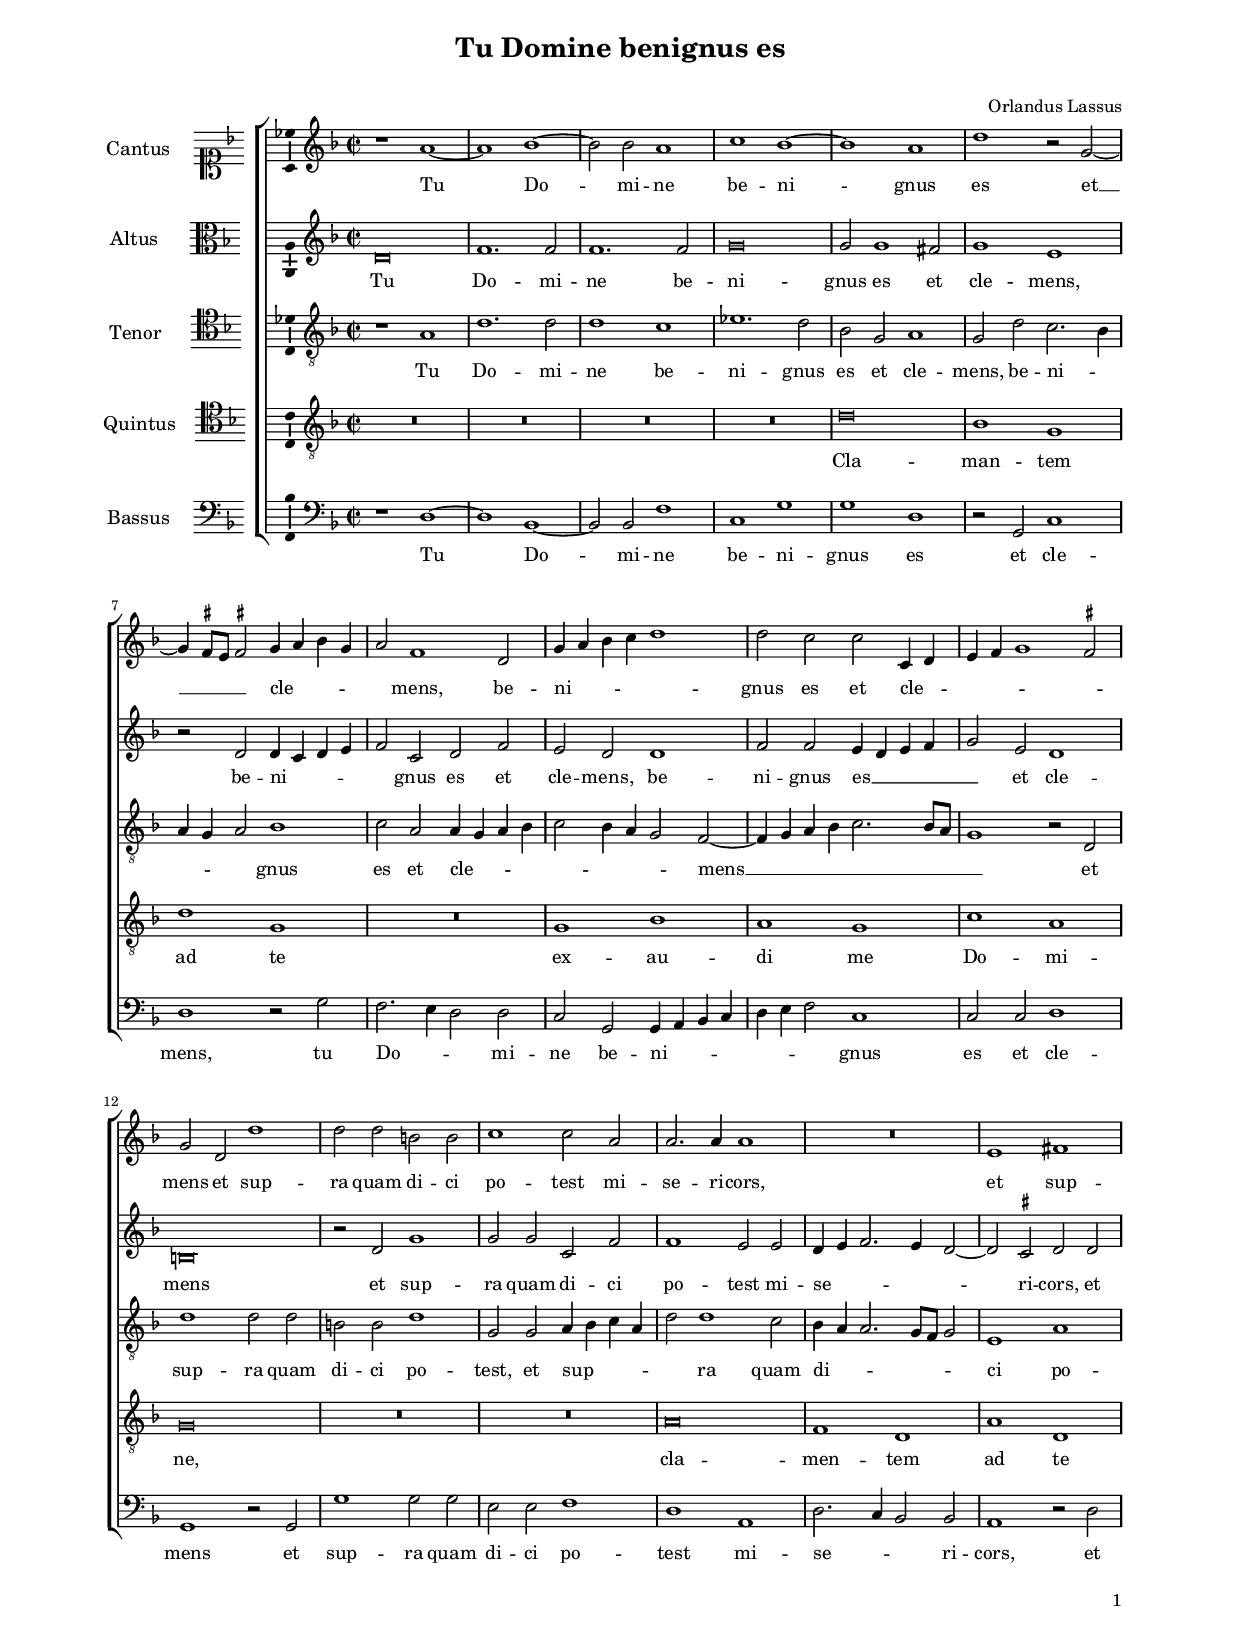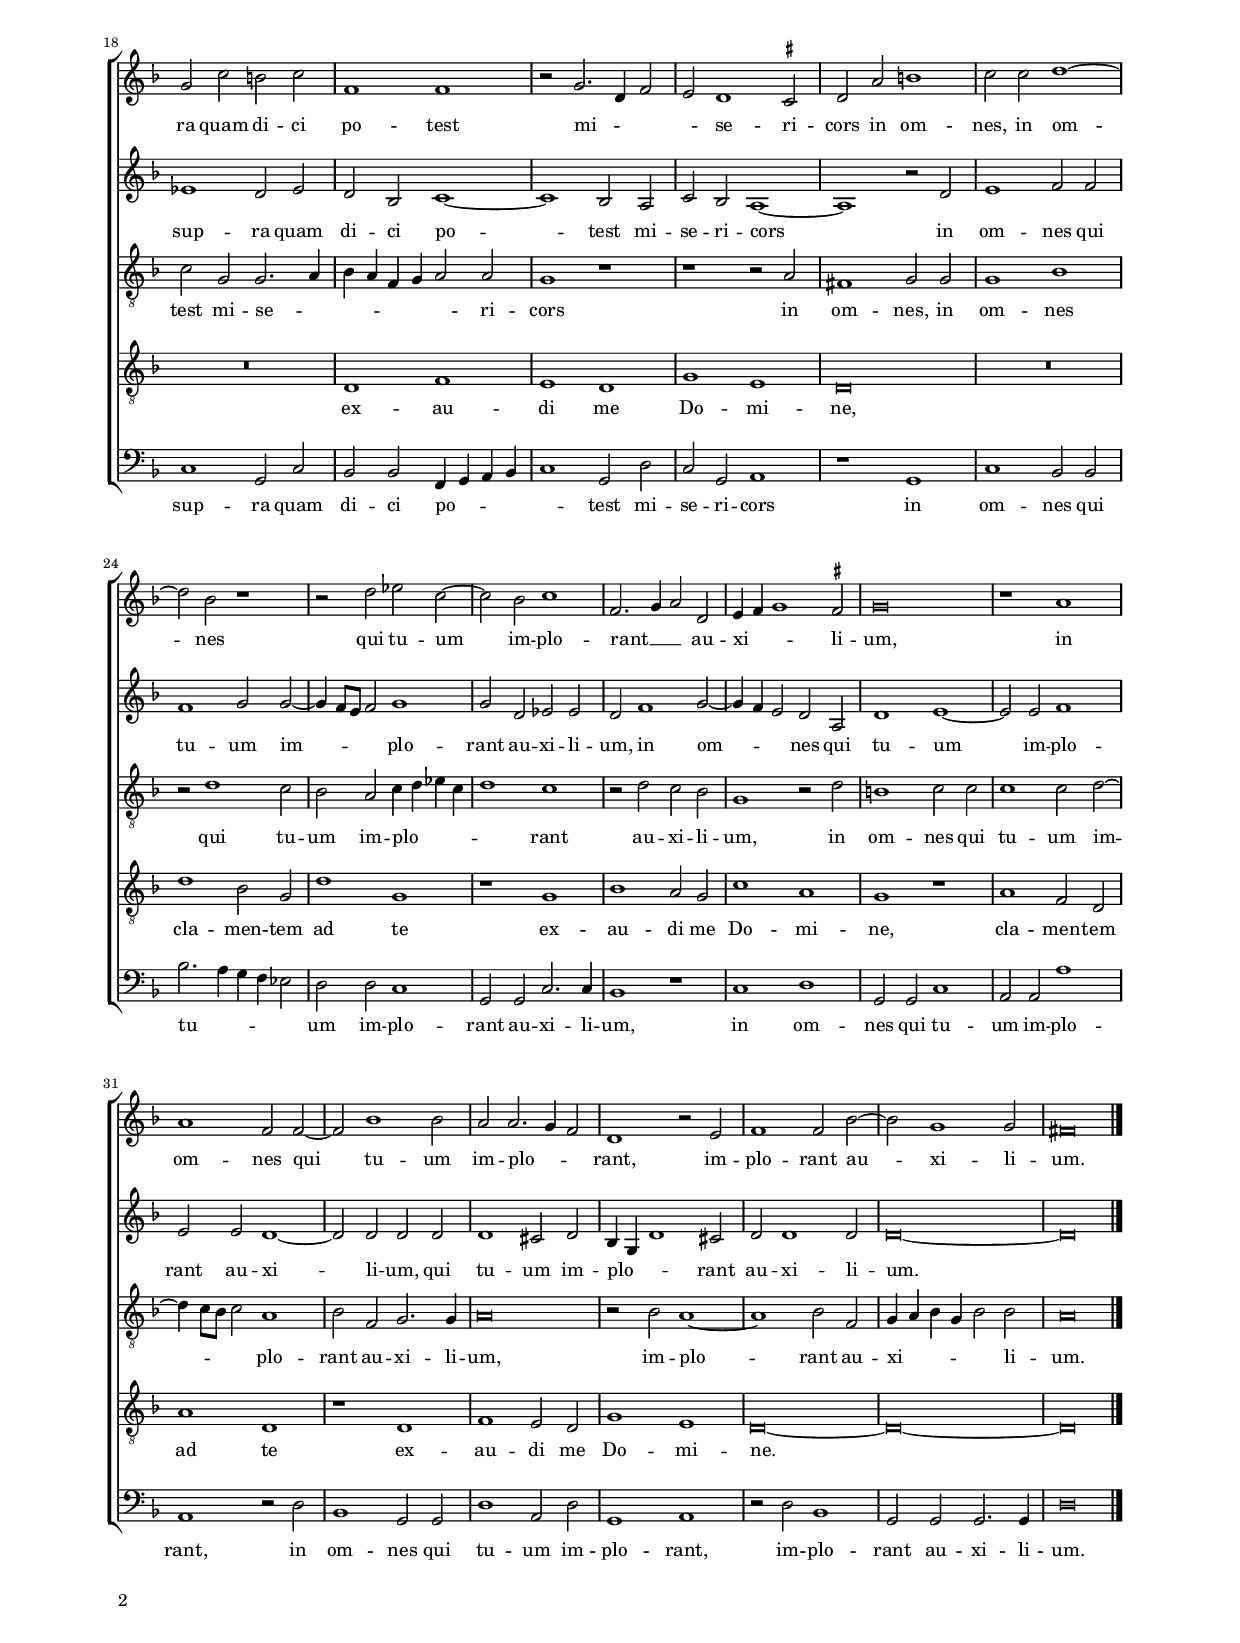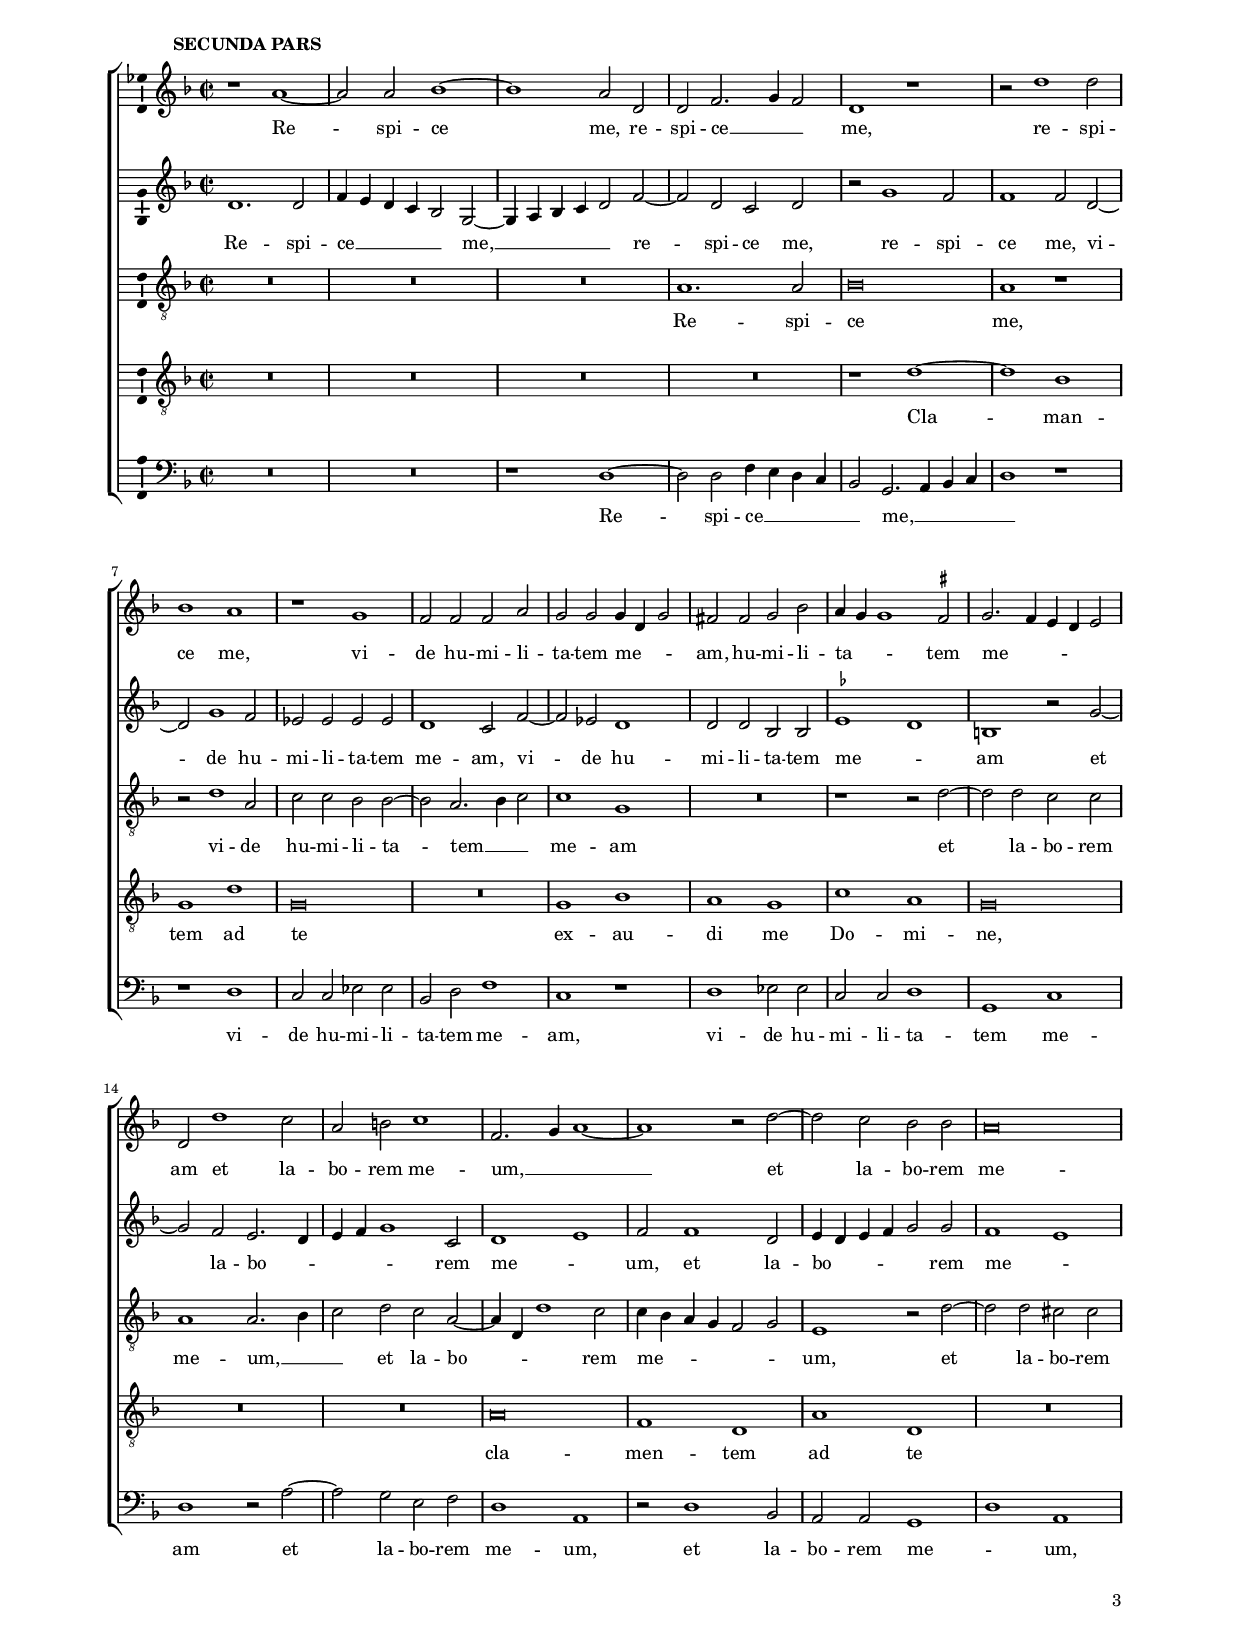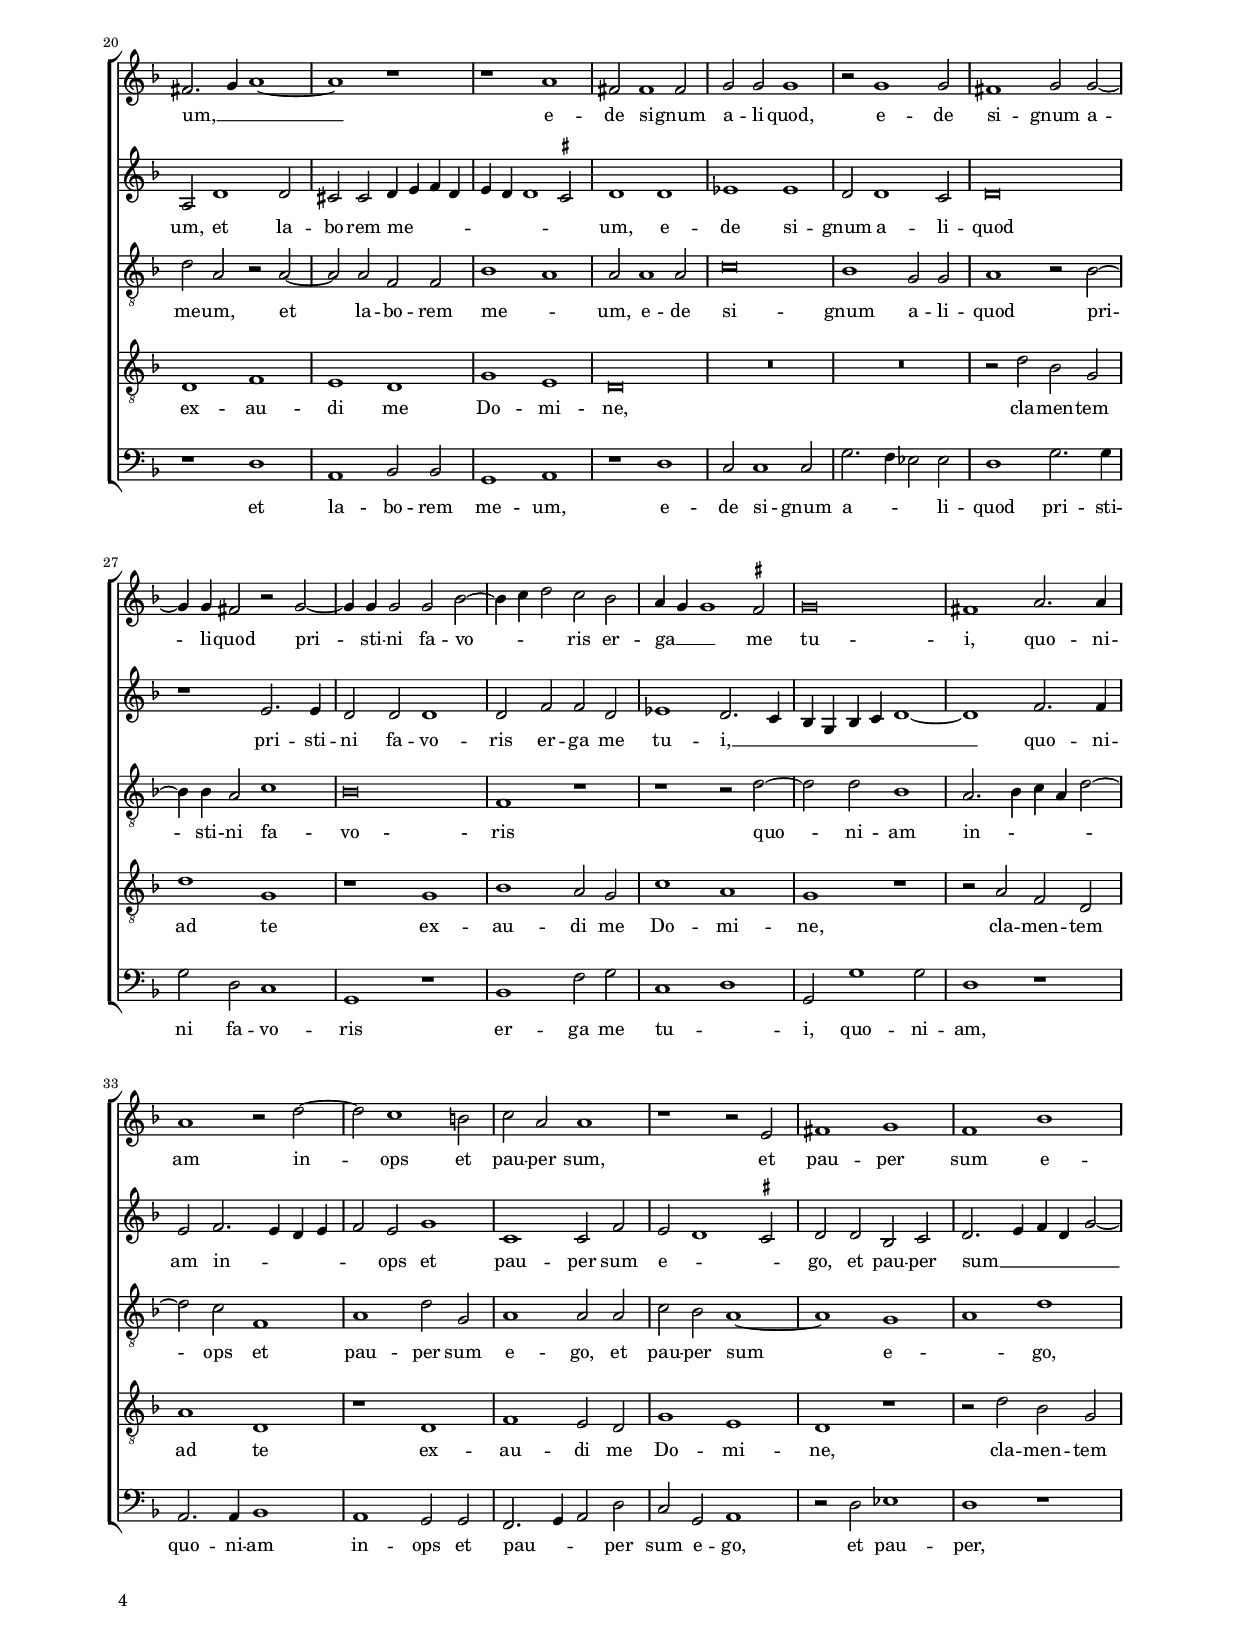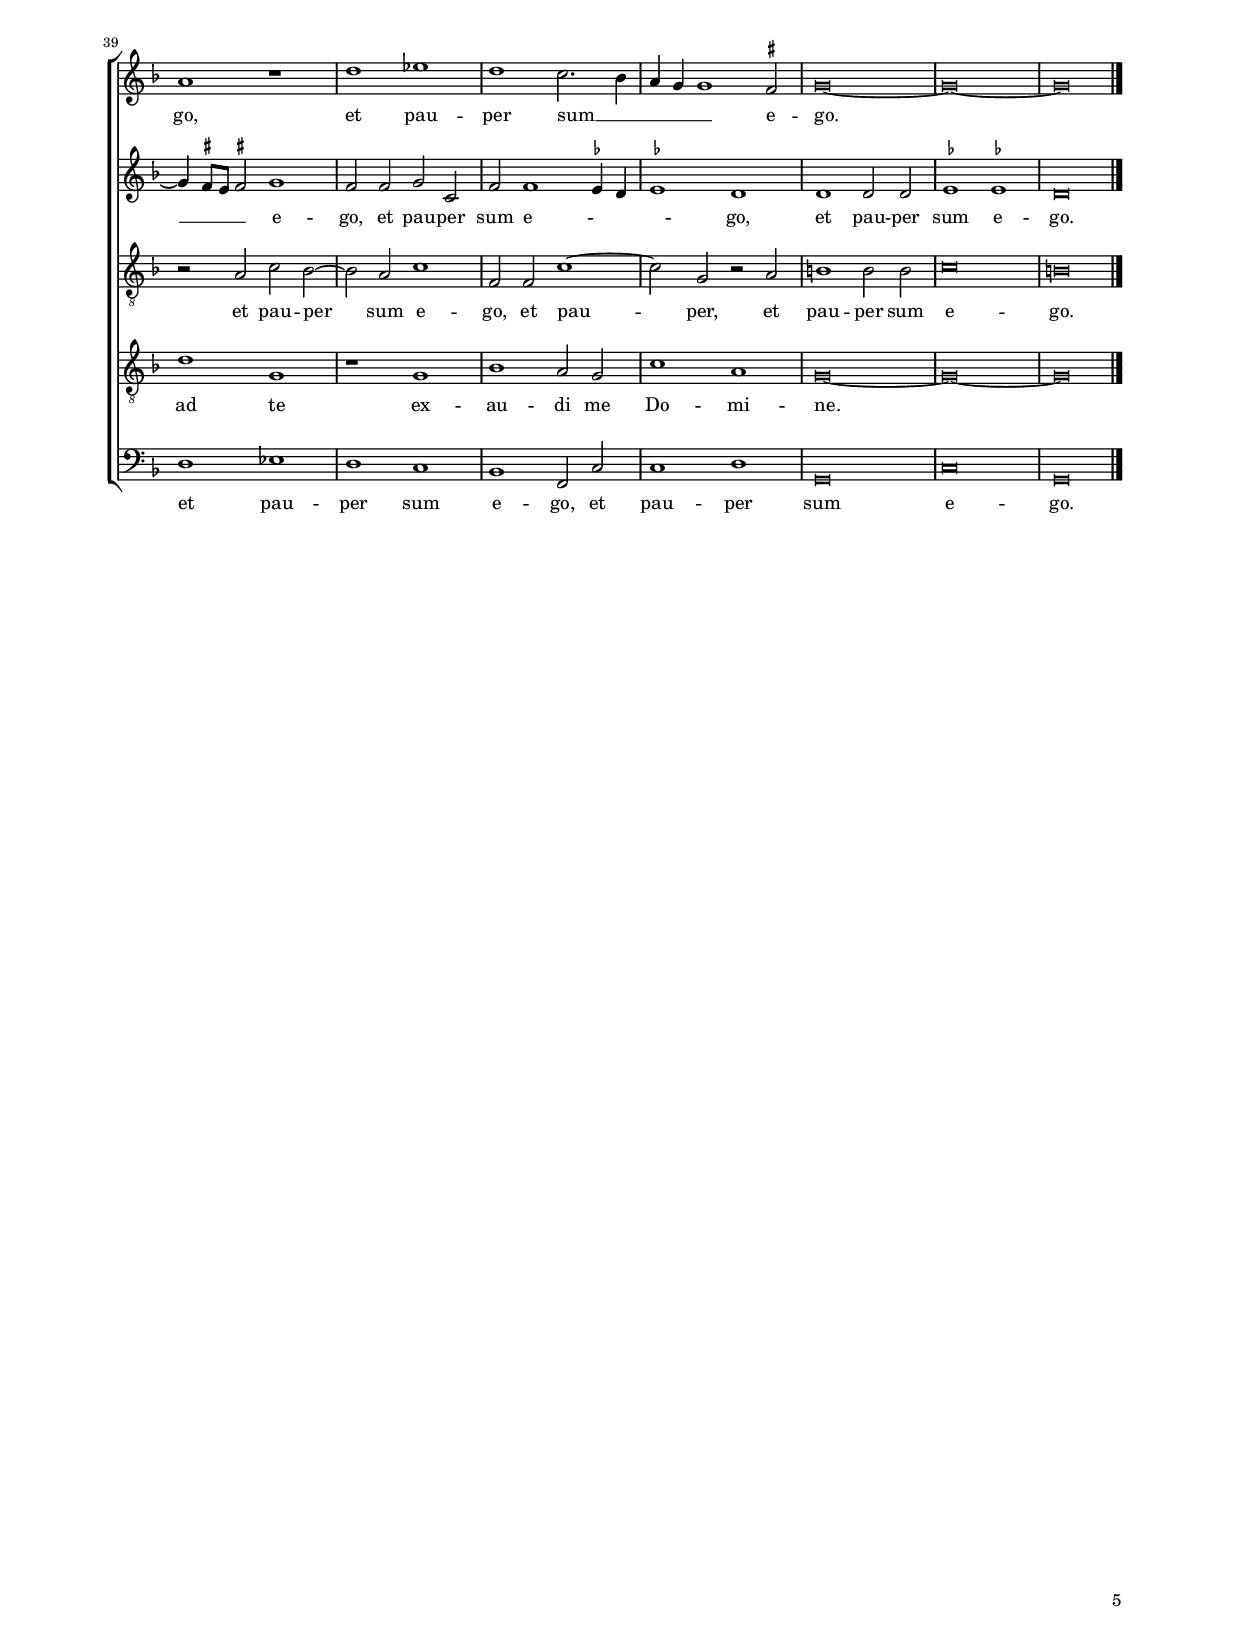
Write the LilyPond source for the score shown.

\header
{
  title="Tu Domine benignus es"
  composer=\markup { \column { \transparent "x" "Orlandus Lassus" } }
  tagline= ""
}

\version "2.24.1"
\include "deutsch.ly"
#(set-global-staff-size 15)
% #(set-default-paper-size "letter")
#(ly:set-option 'point-and-click #f)

	
	ficta = { \once \set suggestAccidentals = ##t }
	
	forget = #(define-music-function (music) (ly:music?) #{
		\accidentalStyle forget
		$music
		\accidentalStyle default
		#})


\paper
	{
	top-margin = 1.8 \cm
	bottom-margin = 1.2 \cm
	left-margin = 2 \cm
	right-margin = 2 \cm
	ragged-bottom = ##f
	ragged-last-bottom = ##t
	print-page-number = ##f
	score-system-spacing = #'((basic-distance . 16) (minimum-distance . 14) (padding . 5) (strechability . 150))
	system-system-spacing = #'((basic-distance . 16) (minimum-distance . 14) (padding . 5) (strechability . 150))
	oddFooterMarkup=\markup   \fill-line { "" \fromproperty #'page:page-number-string }
	evenFooterMarkup=\markup  \fill-line { \fromproperty #'page:page-number-string "" }
	last-bottom-spacing = #'((basic-distance . 12) (minimum-distance . 7) (padding . 4))
%	systems-per-page = 3
%	min-systems-per-page = 3
	}

global = {
	\key f \major
	\time 2/2 \set Score.measureLength = #(ly:make-moment 2/1)
	\skip 1*2*37 \bar "|."
	}
	

incipitcantus = \markup { \score {
	{
	\set Staff.instrumentName = \markup { \fontsize #1 "Cantus" }
	\key f \major
	\clef soprano
	s4 \bar ""
	}
	\layout  {
	raggedright = ##t
	indent = 1.8 \cm
	line-width = 2.5 \cm
	\context { \Staff \remove Time_signature_engraver }
	\override Staff.Clef.Y-extent = #'(0 . 0)
	}} \hspace #1 }
      
      
incipitaltus = \markup { \score {
	{
	\set Staff.instrumentName = \markup { \fontsize #1 "Altus" }
	\key f \major
	\clef alto
	s4 \bar ""
	}
	\layout  {
	raggedright = ##t
	indent = 1.8 \cm
	line-width = 2.5 \cm
	\context { \Staff \remove Time_signature_engraver }
	\override Staff.Clef.Y-extent = #'(0 . 0)
	}} \hspace #1 }


incipittenor = \markup { \score {
	{
	\set Staff.instrumentName = \markup { \fontsize #1 "Tenor" }
	\key f \major
	\clef tenor
	s4 \bar ""
	}
	\layout  {
	raggedright = ##t
	indent = 1.8 \cm
	line-width = 2.5 \cm
	\context { \Staff \remove Time_signature_engraver }
	\override Staff.Clef.Y-extent = #'(0 . 0)
	}} \hspace #1 }
      
      
incipitquintus = \markup { \score {
	{
	\set Staff.instrumentName = \markup { \fontsize #1 "Quintus" }
	\key f \major
	\clef tenor
	s4 \bar ""
	}
	\layout  {
	raggedright = ##t
	indent = 1.8 \cm
	line-width = 2.5 \cm
	\context { \Staff \remove Time_signature_engraver }
	\override Staff.Clef.Y-extent = #'(0 . 0)
	}} \hspace #1 }
      
      
incipitbassus = \markup { \score {
	{
	\set Staff.instrumentName = \markup { \fontsize #1 "Bassus" }
	\key f \major
	\clef bass
	s4 \bar ""
	}
	\layout  {
	raggedright = ##t
	indent = 1.8 \cm
	line-width = 2.5 \cm
	\context { \Staff \remove Time_signature_engraver }
	\override Staff.Clef.Y-extent = #'(0 . 0)
	}} \hspace #1 }


cantus =  \relative c''
	{
	r1 a~
        a1 b~
	b2 b a1
        c1 b~
%5
	b1 a |
	d1 r2 g,~
	g4 \ficta fis8 e \ficta fis!2 g4 a b g
	a2 f1 d2
	g4 a b c d1
%10
	d2 c c c,4 d |
	e4 f g1 \ficta fis2
	g2 d d'1
	d2 d h h
	c1 c2 a
%15
	a2. a4 a1 |
	R\breve
	e1 fis
	g2 c h c
	f,1 f
%20
	r2 g2. d4 f2 |
	e2 d1 \ficta cis2
	d2 a' h1
	c2 c d1~
	d2 b r1
%25
	r2 d es c~ |
	c2 b c1
	f,2. g4 a2 d,
	e4 f g1 \ficta fis2
	g\breve
%30
	r1 a |
	a1 f2 f~
	f2 b1 b2
	a2 a2. g4 f2
	d1 r2 e
%35
	f1 f2 b~ |
	b2 g1 g2
	fis\breve |
	}


altus =  \relative c'
	{
	d\breve
	f1. f2
	f1. f2
	g\breve
%5
	g2 g1 fis2 |
	g1 e
	r2 d d4 c d e
	f2 c d f
	e2 d d1
%10
	f2 f e4 d e f |
	g2 e d1
	h\breve
	r2 d g1
	g2 g c, f
%15
	f1 e2 e |
	d4 e f2. e4 d2~
	d2 \ficta cis d d
	es1 d2 es
	d2 b c1~
%20
	c1 b2 a |
	c2 b a1~
	a1 r2 d
	e1 f2 f
	f1 g2 g~
%25
        g4 f8 e f2 g1 |
	g2 d es es
	d2 f1 g2~
	g4 f e2 d a
	d1 e~
%30
	e2 e f1 |
	e2 e d1~
	d2 d d d
	d1 cis2 d
	b4 g d'1 cis2
%35
	d2 d1 d2 |
	d\breve~
	d\breve |
	}


tenor =  \relative c'
	{
	r1 a
	d1. d2
	d1 c
	es1. d2
%5
	b2 g a1 |
	g2 d' c2. b4
	a4 g a2 b1
	c2 a a4 g a b
	c2 b4 a g2 f~
%10
	f4 g a b c2. b8 a |
	g1 r2 d
	d'1 d2 d
	h2 h d1
	g,2 g a4 b c a
%15
	d2 d1 c2 |
	b4 a a2. g8 f g2
	e1 a
	c2 g g2. a4
	b4 a f g a2 a
%20
	g1 r |
	r1 r2 a
	fis1 g2 g
	g1 b
	r2 d1 c2
%25
	b2 a c4 d es c |
	d1 c
	r2 d c b
	g1 r2 d'
	h1 c2 c
%30
	c1 c2 d~ |
	d4 c8 b c2 a1
	b2 f g2. g4
	a\breve
	r2 b a1~
%35
	a1 b2 f |
	g4 a b g b2 b
	a\breve |
	}


quintus  =  \relative c'
	{
	R\breve
	R\breve
	R\breve
	R\breve
%5
	d\breve |
	b1 g
	d'1 g,
	R\breve
	g1 b
%10
	a1 g |
	c1 a
	g\breve
	R\breve
	R\breve
%15
	a\breve |
	f1 d
	a'1 d,
	R\breve
	d1 f
%20
	e1 d |
	g1 e
	d\breve
	R\breve
	d'1 b2 g
%25
	d'1 g, |
	r1 g
	b1 a2 g
	c1 a
	g1 r
%30
	a1 f2 d |
	a'1 d,
	r1 d
	f1 e2 d
	g1 e
%35
	d\breve~
	d\breve~
	d\breve |
	}


bassus  =  \relative c
	{
	r1 d~
	d1 b~
	b2 b f'1
	c1 g'
%5
	g1 d |
	r2 g, c1
	d1 r2 g
	f2. e4 d2 d
	c2 g g4 a b c
%10
	d4 e f2 c1 |
	c2 c d1
	g,1 r2 g
	g'1 g2 g
	e2 e f1
%15
	d1 a |
	d2. c4 b2 b
	a1 r2 d
	c1 g2 c
	b2 b f4 g a b
%20
	c1 g2 d' |
	c2 g a1
	r1 g
	c1 b2 b
	b'2. a4 g f es2
%25
	d2 d c1 |
	g2 g c2. c4
	b1 r
	c1 d
	g,2 g c1
%30
	a2 a a'1 |
	a,1 r2 d
	b1 g2 g
	d'1 a2 d
	g,1 a
%35
	r2 d b1 |
	g2 g g2. g4
	d'\breve |
	}


lyricscantus = \lyricmode {
	Tu Do -- mi -- ne be -- ni -- gnus es et __ _ _ _ cle -- _ _ _ _ mens,
        be -- ni -- _ _ _ _ gnus es et cle -- _ _ _ _ _ mens
        et sup -- ra quam di -- ci po -- test mi -- se -- ri -- cors,
        et sup -- ra quam di -- ci po -- test mi -- _ _ _ se -- ri -- cors
        in om -- nes,
        in om -- nes qui tu -- um im -- plo -- rant __ _ _ au -- xi -- _ _ li -- um,
        in om -- nes qui tu -- um im -- plo -- _ _ rant,
        im -- plo -- rant au -- xi -- li -- um.
	}


lyricsaltus = \lyricmode {
	Tu Do -- mi -- ne be -- ni -- gnus es et cle -- mens,
        be -- ni -- _ _ _ _ gnus es et cle -- mens,
        be -- ni -- gnus es __ _ _ _ _ et cle -- mens
        et sup -- ra quam di -- ci po -- test mi -- se -- _ _ _ _ ri -- cors,
        et sup -- ra quam di -- ci po -- test mi -- se -- ri -- cors
        in om -- nes qui tu -- um im -- _ _ _ plo -- rant au -- xi -- li -- um,
        in om -- _ _ nes qui tu -- um im -- plo -- rant au -- xi -- li -- um,
        qui tu -- um im -- plo -- _ _ rant au -- xi -- li -- um.
	}


lyricstenor = \lyricmode {
	Tu Do -- mi -- ne be -- ni -- gnus es et cle -- mens,
        be -- ni -- _ _ _ _ gnus es et cle -- _ _ _ _ _ _ _ mens __ _ _ _ _ _ _ _
        et sup -- ra quam di -- ci po -- test,
        et sup -- _ _ _ _ ra quam di -- _ _ _ _ _ ci po -- test mi -- se -- _ _ _ _ _ _ ri -- cors
        in om -- nes,
        in om -- nes qui tu -- um im -- plo -- _ _ _ _ rant au -- xi -- li -- um,
        in om -- nes qui tu -- um im -- _ _ _ plo -- rant au -- xi -- li -- um,
        im -- plo -- rant au -- xi -- _ _ _ _ li -- um.
	}


lyricsquintus = \lyricmode {
	Cla -- man -- tem ad te
        ex -- au -- di me Do -- mi -- ne,
        cla -- men -- tem ad te
        ex -- au -- di me Do -- mi -- ne,
        cla -- men -- tem ad te
        ex -- au -- di me Do -- mi -- ne,
        cla -- men -- tem ad te
        ex -- au -- di me Do -- mi -- ne.
	}


lyricsbassus = \lyricmode {
	Tu Do -- mi -- ne be -- ni -- gnus es et cle -- mens,
        tu Do -- _ _ mi -- ne be -- ni -- _ _ _ _ _ _ gnus es et cle -- mens
        et sup -- ra quam di -- ci po -- test mi -- se -- _ _ ri -- cors,
        et sup -- ra quam di -- ci po -- _ _ _ _ test mi -- se -- ri -- cors
        in om -- nes qui tu -- _ _ _ _ um im -- plo -- rant au -- xi -- li -- um,
        in om -- nes qui tu -- um im -- plo -- rant,
        in om -- nes qui tu -- um im -- plo -- rant,
        im -- plo -- rant au -- xi -- li -- um.
	}


\score
{  
	\transpose c c {
	\new ChoirStaff \with { \override StaffGrouper.staff-staff-spacing.basic-distance = #12 }
	<<

	\new Staff << \global
	\new Voice="v1" {
		\set Staff.instrumentName=\incipitcantus
		\set Staff.midiInstrument = "reed organ"
		\clef violin
		\cantus }
	\new Lyrics \lyricsto "v1" {\lyricscantus }
	>>


	\new Staff << \global
	\new Voice="v2" {
		\set Staff.instrumentName=\incipitaltus
		\set Staff.midiInstrument = "reed organ"
		\clef violin 
		\altus}
	\new Lyrics \lyricsto "v2" {\lyricsaltus }
	>>


	\new Staff << \global
	\new Voice="v3" {
		\set Staff.instrumentName=\incipittenor
		\set Staff.midiInstrument = "reed organ"
		\clef "G_8"
		\tenor }
	\new Lyrics \lyricsto "v3" {\lyricstenor }
	>>


	\new Staff << \global
	\new Voice="v5" {
		\set Staff.instrumentName=\incipitquintus
		\set Staff.midiInstrument = "reed organ"
		\clef "G_8"
		\quintus}
	\new Lyrics \lyricsto "v5" {\lyricsquintus }
	>>


	\new Staff << \global
	\new Voice="v4" {
		\set Staff.instrumentName=\incipitbassus
		\set Staff.midiInstrument = "reed organ"
		\clef bass
		\bassus }
	\new Lyrics \lyricsto "v4" {\lyricsbassus}
	>>

	>>
	} % transpose

	\layout
	{
	indent = 2.5 \cm
	\context { \Staff \override TimeSignature.break-visibility = #end-of-line-invisible }
	\context { \Lyrics \override VerticalAxisGroup.nonstaff-relatedstaff-spacing.padding = #1.4 }
%	\context { \Lyrics \override LyricText.font-size = #1 }
	\context { \Staff \consists "Ambitus_engraver" }
	\context { \Score \override BarNumber.padding = #2 }
	\context { \Voice \override NoteHead.style = #'baroque }
	}


\midi
	{
    	\tempo 2 = 90
	}

}

%%%%%%%%%%%%%%%%%%%%  PARS SECUNDA


global = {
	\key f \major
	\time 2/2 \set Score.measureLength = #(ly:make-moment 2/1)
	\skip 1*2*45 \bar "|."
	}


cantus =  \relative c''
	{
	r1 a~
	a2 a b1~
	b1 a2 d,
	d2 f2. g4 f2
%5
	d1 r |
	r2 d'1 d2
	b1 a
	r1 g
	f2 f f a
%10
	g2 g g4 d g2 |
	fis2 fis g b
	a4 g g1 \ficta fis2
	g2. f4 e d e2
	d2 d'1 c2
%15
	a2 h c1 |
	f,2. g4 a1~
	a1 r2 d~
	d2 c b b
	a\breve
%20
	fis2. g4 a1~ |
	a1 r
	r1 a
	fis2 fis1 fis2
	g2 g g1
%25
	r2 g1 g2 |
	fis1 g2 g~
	g4 g fis2 r g~
	g4 g g2 g b~
	b4 c d2 c b
%30
	a4 g g1 \ficta fis2 |
	g\breve
	fis1 a2. a4
	a1 r2 d~
	d2 c1 h2
%35
	c2 a a1 |
	r1 r2 e
	fis1 g
	f1 b
	a1 r
%40
        d1 es |
	d1 c2. b4
	a4 g g1 \ficta fis2
	g\breve~
        g\breve~
%45
        g\breve |
	}


altus =  \relative c'
	{
	d1. d2
	f4 e d c b2 g~
	g4 a b c d2 f~
	f2 d c d
%5
	r2 g1 f2 |
	f1 f2 d~
	d2 g1 f2
	es2 es es es
	d1 c2 f~
%10
	f2 es d1 |
	d2 d b b
	\ficta es1 d
	h1 r2 g'~
	g2 f e2. d4
%15
	e4 f g1 c,2 |
	d1 e
	f2 f1 d2
	e4 d e f g2 g
	f1 e
%20
	a,2 d1 d2 |
	cis2 cis d4 e f d
	e4 d d1 \ficta cis2
	d1 d
	es1 es
%25
	d2 d1 c2 |
	d\breve
	r1 e2. e4
	d2 d d1
	d2 f f d
%30
	es1 d2. c4 |
	b4 g b c d1~
	d1 f2. f4
	e2 f2. e4 d e
	f2 e g1
%35
	c,1 c2 f |
	e2 d1 \ficta cis2
	d2 d b c
	d2. e4 f d g2~
	g4 \ficta fis8 e \ficta fis!2 g1
%40
	f2 f g c, |
	f2 f1 \ficta es4 d
	\ficta es1 d
	d1 d2 d
        \ficta es1 \ficta es!
%45
        d\breve |
	}


tenor =  \relative c'
	{
	R\breve
	R\breve
	R\breve
	a1. a2
%5
	b\breve |
	a1 r
	r2 d1 a2
	c2 c b b~
	b2 a2. b4 c2
%10
	c1 g |
	R\breve
	r1 r2 d'~
	d2d c c
	a1 a2. b4
%15
	c2 d c a~ |
	a4 d, d'1 c2
	c4 b a g f2 g
	e1 r2 d'~
	d2 d cis cis
%20
	d2 a r a~ |
	a2 a f f
	b1 a
	a2 a1 a2
	c\breve
%25
	b1 g2 g |
	a1 r2 b~
	b4 b a2 c1
	b\breve
	f1 r
%30
	r1 r2 d'~ |
	d2 d b1
	a2. b4 c a d2~
	d2 c f,1
	a1 d2 g,
%35
	a1 a2 a |
	c2 b a1~
	a1 g
	a1 d
	r2 a c b~
%40
	b2 a c1 |
	f,2 f c'1~
	c2 g r a
	h1 h2 h
	c\breve
%45
        h\breve |
	}


quintus  =  \relative c'
	{
	R\breve
	R\breve
	R\breve
	R\breve
%5
	r1 d~ |
	d1 b
	g1 d'
	g,\breve
	R\breve
%10
	g1 b |
	a1 g
	c1 a
	g\breve
	R\breve
%15
	R\breve |
	a\breve
	f1 d
	a'1 d,
	R\breve
%20
	d1 f |
	e1 d
	g1 e
	d\breve
	R\breve
%25
	R\breve |
	r2 d' b g
	d'1 g,
	r1 g
	b1 a2 g
%30
	c1 a |
	g1 r
	r2 a f d
	a'1 d,
	r1 d
%35
	f1 e2 d |
	g1 e
	d1 r
	r2 d' b g
	d'1 g,
%40
	r1 g |
	b1 a2 g
	c1 a
	g\breve~
	g\breve~
%45
        g\breve |
	}


bassus  =  \relative c
	{
	R\breve
	R\breve
	r1 d~
	d2 d f4 e d c
%5
	b2 g2. a4 b c |
	d1 r
	r1 d
	c2 c es es
	b2 d f1
%10
	c1 r |
	d1 es2 es
	c2 c d1
	g,1 c
	d1 r2 a'~
%15
	a2 g e f |
	d1 a
	r2 d1 b2
	a2 a g1
	d'1 a
%20
	r1 d |
	a1 b2 b
	g1 a
	r1 d
	c2 c1 c2
%25
	g'2. f4 es2 es |
	d1 g2. g4
	g2 d c1
	g1 r
	b1 f'2 g
%30
	c,1 d |
	g,2 g'1 g2
	d1 r
	a2. a4 b1
	a1 g2 g
%35
	f2. g4 a2 d |
	c2 g a1
	r2 d es1
	d1 r
	d1 es
%40
	d1 c |
	b1 f2 c'
	c1 d
	g,\breve
	c\breve
%45
        g\breve |
	}


lyricscantus = \lyricmode {
	Re -- spi -- ce me,
        re -- spi -- ce __ _ _ me,
        re -- spi -- ce me,
        vi -- de hu -- mi -- li -- ta -- tem me -- _ _ am,
        hu -- mi -- li -- ta -- _ _ tem me -- _ _ _ _ am
        et la -- bo -- rem me -- um, __ _ _
        et la -- bo -- rem me -- um, __ _ _
        e -- de si -- gnum a -- li -- quod,
        e -- de si -- gnum a -- li -- quod
        pri -- sti -- ni fa -- vo -- _ _ ris er -- ga __ _ _ me tu -- i,
        quo -- ni -- am in -- ops et pau -- per sum,
        et pau -- per sum e -- go,
        et pau -- per sum __ _ _ _ _ e -- go.
	}


lyricsaltus = \lyricmode {
	Re -- spi -- ce __ _ _ _ _ me, __ _ _ _ _
        re -- spi -- ce me,
        re -- spi -- ce me,
        vi -- de hu -- mi -- li -- ta -- tem me -- am,
        vi -- de hu -- mi -- li -- ta -- tem me -- _ am
        et la -- bo -- _ _ _ _ rem me -- _ um,
        et la -- bo -- _ _ _ _ rem me -- _ um,
        et la -- bo -- rem me -- _ _ _ _ _ _ _ um,
        e -- de si -- gnum a -- li -- quod
        pri -- sti -- ni fa -- vo -- ris er -- ga me tu -- i, __ _ _ _ _ _ _
        quo -- ni -- am in -- _ _ _ _ ops et pau -- per sum e -- _ _ go,
        et pau -- per sum __ _ _ _ _ _ _ _ e -- go,
        et pau -- per sum e -- _ _ _ go,
        et pau -- per sum e -- go.
	}


lyricstenor = \lyricmode {
	Re -- spi -- ce me,
        vi -- de hu -- mi -- li -- ta -- tem __ _ _ me -- am
        et la -- bo -- rem me -- um, __ _ _
        et la -- bo -- _ _ rem me -- _ _ _ _ _ um,
        et la -- bo -- rem me -- um,
        et la -- bo -- rem me -- _ um,
        e -- de si -- gnum a -- li -- quod
        pri -- sti -- ni fa -- vo -- ris
        quo -- ni -- am in -- _ _ _ _ ops et pau -- per sum e -- go,
        et pau -- per sum e -- _ go,
        et pau -- per sum e -- go,
        et pau -- per,
        et pau -- per sum e -- go.
	}


lyricsquintus = \lyricmode {
	Cla -- man -- tem ad te
        ex -- au -- di me Do -- mi -- ne,
        cla -- men -- tem ad te
        ex -- au -- di me Do -- mi -- ne,
        cla -- men -- tem ad te
        ex -- au -- di me Do -- mi -- ne,
        cla -- men -- tem ad te
        ex -- au -- di me Do -- mi -- ne,
        cla -- men -- tem ad te
        ex -- au -- di me Do -- mi -- ne.
	}


lyricsbassus = \lyricmode {
	Re -- spi -- ce __ _ _ _ _ me, __ _ _ _ _
        vi -- de hu -- mi -- li -- ta -- tem me -- am,
        vi -- de hu -- mi -- li -- ta -- tem me -- am
        et la -- bo -- rem me -- um,
        et la -- bo -- rem me -- _ um,
        et la -- bo -- rem me -- um,
        e -- de si -- gnum a -- _ _ li -- quod
        pri -- sti -- ni fa -- vo -- ris er -- ga me tu -- _ i,
        quo -- ni -- am,
        quo -- ni -- am in -- ops et pau -- _ _ per sum e -- go,
        et pau -- per,
        et pau -- per sum e -- go,
        et pau -- per sum e -- go.
	}


\score
	{  
	\transpose c c {
	\new ChoirStaff \with { \override StaffGrouper.staff-staff-spacing.basic-distance = #12 }
	<<

	\new Staff <<\global
	\new Voice="v1" {
	  %\set Staff.instrumentName=Cantus
		\set Staff.midiInstrument = "reed organ"
		\clef violin
		\cantus }
	\new Lyrics \lyricsto "v1" {\lyricscantus }
	>>


	\new Staff << \global
	\new Voice="v2" {
	  %\set Staff.instrumentName=Altus
		\set Staff.midiInstrument = "reed organ"
		\clef violin 
		\altus}
	\new Lyrics \lyricsto "v2" {\lyricsaltus }
	>>


	\new Staff <<\global
	\new Voice="v3" {
	  %\set Staff.instrumentName=Tenor
		\set Staff.midiInstrument = "reed organ"
		\clef "G_8"
		\tenor }
	\new Lyrics \lyricsto "v3" {\lyricstenor }
	>>


	\new Staff << \global
	\new Voice="v5" {
	  %\set Staff.instrumentName=Quintus
		\set Staff.midiInstrument = "reed organ"
		\clef "G_8"
		\quintus}
	\new Lyrics \lyricsto "v5" {\lyricsquintus }
	>>


	\new Staff <<\global
	\new Voice="v4" {
	  %\set Staff.instrumentName=Bassus
		\set Staff.midiInstrument = "reed organ"
		\clef bass
		\bassus }
	\new Lyrics \lyricsto "v4" {\lyricsbassus}
	>>
	
	>>
	} % transpose

	\layout
	{
	indent = 0 \cm
	\context { \Staff \override TimeSignature.break-visibility = #end-of-line-invisible }
	\context { \Lyrics \override VerticalAxisGroup.nonstaff-relatedstaff-spacing.padding = #1.4 }
%	\context { \Lyrics \override LyricText.font-size = #1 }
	\context { \Staff \consists "Ambitus_engraver" }
	\context { \Score \override BarNumber.padding = #2 }
	\context { \Voice \override NoteHead.style = #'baroque }
	}

    \header { piece = \markup { \raise #2 \hspace # 7 \bold "SECUNDA PARS"} }

\midi
	{
    	\tempo 2 = 90
	}
	
	}

% EOF
